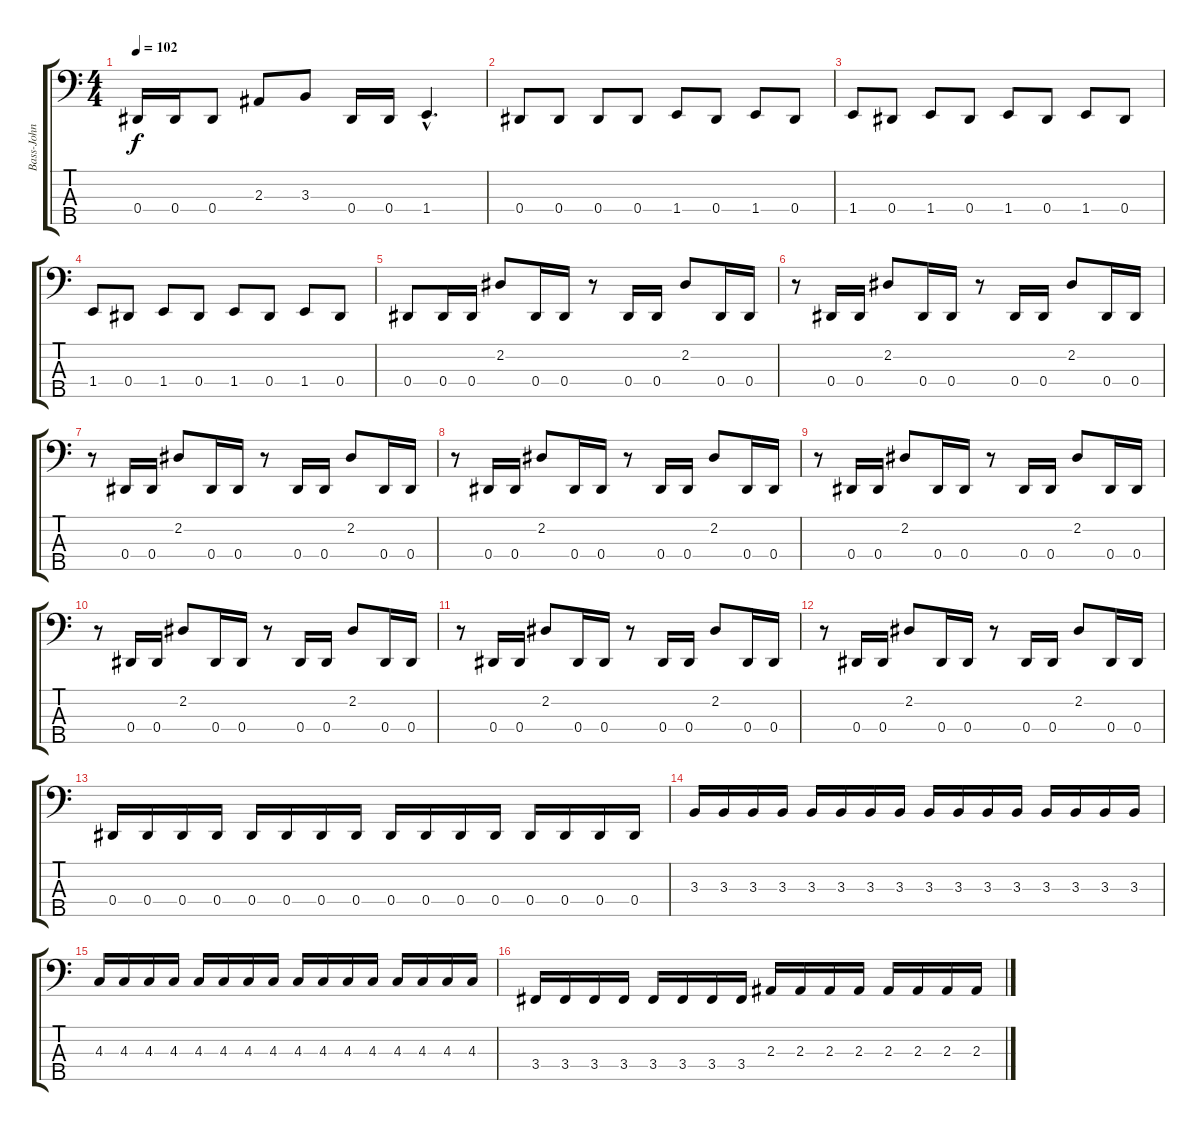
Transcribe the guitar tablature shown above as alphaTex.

\track ("Bass-John Myung" "Bass-John ") {instrument electricbassfinger}
\staff {score tabs}
\tuning (Gb2 Db2 Ab1 Eb1 Bb0) {hide}
\ts (4 4)
\tempo 102
\clef f4
\ks c
0.4.16{dy f} 0.4.16 0.4.8 2.3.8 3.3.8 0.4.16 0.4.16 1.4{hac}.4{d} |
0.4.8 0.4.8 0.4.8 0.4.8 1.4.8 0.4.8 1.4.8 0.4.8 |
1.4.8 0.4.8 1.4.8 0.4.8 1.4.8 0.4.8 1.4.8 0.4.8 |
1.4.8 0.4.8 1.4.8 0.4.8 1.4.8 0.4.8 1.4.8 0.4.8 |
0.4.8 0.4.16 0.4.16 2.2.8 0.4.16 0.4.16 r.8 0.4.16 0.4.16 2.2.8 0.4.16 0.4.16 |
r.8 0.4.16 0.4.16 2.2.8 0.4.16 0.4.16 r.8 0.4.16 0.4.16 2.2.8 0.4.16 0.4.16 |
r.8 0.4.16 0.4.16 2.2.8 0.4.16 0.4.16 r.8 0.4.16 0.4.16 2.2.8 0.4.16 0.4.16 |
r.8 0.4.16 0.4.16 2.2.8 0.4.16 0.4.16 r.8 0.4.16 0.4.16 2.2.8 0.4.16 0.4.16 |
r.8 0.4.16 0.4.16 2.2.8 0.4.16 0.4.16 r.8 0.4.16 0.4.16 2.2.8 0.4.16 0.4.16 |
r.8 0.4.16 0.4.16 2.2.8 0.4.16 0.4.16 r.8 0.4.16 0.4.16 2.2.8 0.4.16 0.4.16 |
r.8 0.4.16 0.4.16 2.2.8 0.4.16 0.4.16 r.8 0.4.16 0.4.16 2.2.8 0.4.16 0.4.16 |
r.8 0.4.16 0.4.16 2.2.8 0.4.16 0.4.16 r.8 0.4.16 0.4.16 2.2.8 0.4.16 0.4.16 |
0.4.16 0.4.16 0.4.16 0.4.16 0.4.16 0.4.16 0.4.16 0.4.16 0.4.16 0.4.16 0.4.16 0.4.16 0.4.16 0.4.16 0.4.16 0.4.16 |
3.3.16 3.3.16 3.3.16 3.3.16 3.3.16 3.3.16 3.3.16 3.3.16 3.3.16 3.3.16 3.3.16 3.3.16 3.3.16 3.3.16 3.3.16 3.3.16 |
4.3.16 4.3.16 4.3.16 4.3.16 4.3.16 4.3.16 4.3.16 4.3.16 4.3.16 4.3.16 4.3.16 4.3.16 4.3.16 4.3.16 4.3.16 4.3.16 |
3.4.16 3.4.16 3.4.16 3.4.16 3.4.16 3.4.16 3.4.16 3.4.16 2.3.16 2.3.16 2.3.16 2.3.16 2.3.16 2.3.16 2.3.16 2.3.16
